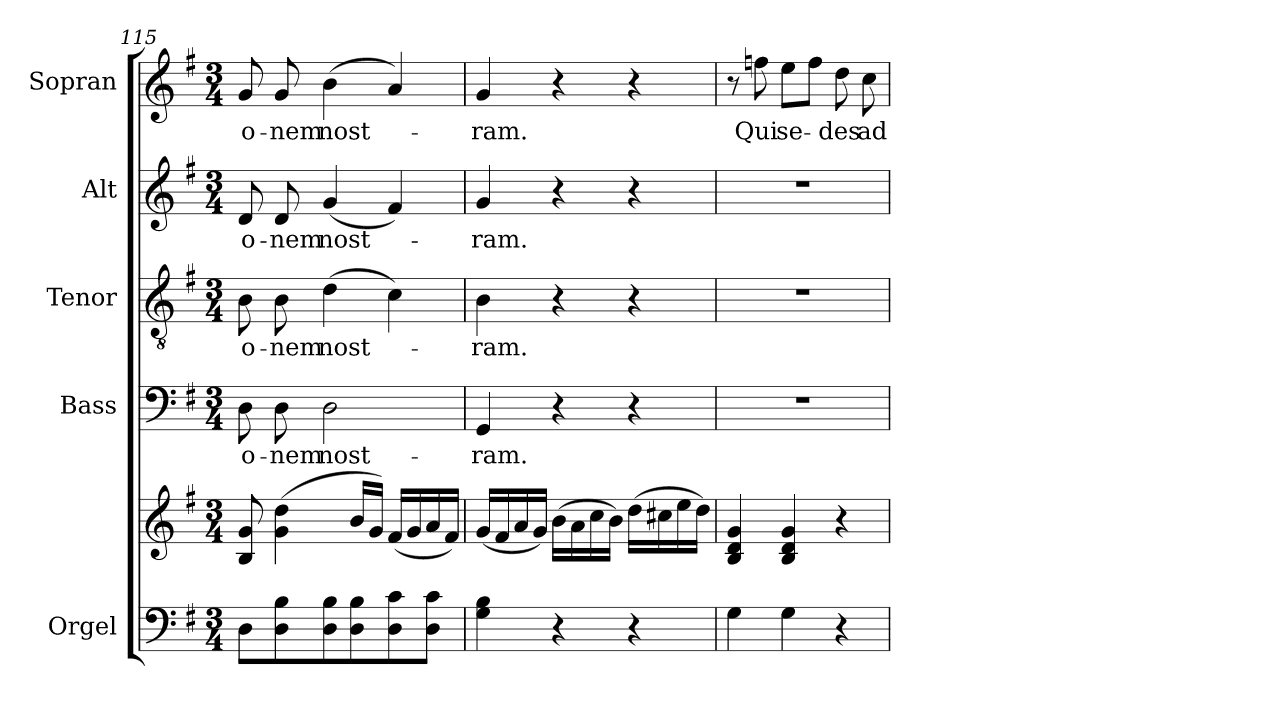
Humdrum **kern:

**kern	**kern	**kern	**text	**kern	**text	**kern	**text	**kern	**text
*part5	*part5	*part4	*part4	*part3	*part3	*part2	*part2	*part1	*part1
*staff6	*staff5	*staff4	*staff4	*staff3	*staff3	*staff2	*staff2	*staff1	*staff1
*I"Orgel	*	*I"Bass	*	*I"Tenor	*	*I"Alt	*	*I"Sopran	*
*I'Org.	*	*I'B.	*	*I'T.	*	*I'A.	*	*I'S.	*
!!LO:PB:g=z
*clefF4	*clefG2	*clefF4	*	*clefGv2	*	*clefG2	*	*clefG2	*
*k[f#]	*k[f#]	*k[f#]	*	*k[f#]	*	*k[f#]	*	*k[f#]	*
*G:	*G:	*G:	*	*G:	*	*G:	*	*G:	*
*M3/4	*M3/4	*M3/4	*	*M3/4	*	*M3/4	*	*M3/4	*
=115	=115	=115	=115	=115	=115	=115	=115	=115	=115
!	!	!	!LO:LY:b	!	!LO:LY:b	!	!LO:LY:b	!	!LO:LY:b
8D\L	8B/ 8g/	8D\	-o-	8B\	-o-	8d/	-o-	8g/	-o-
!	!	!	!LO:LY:b	!	!LO:LY:b	!	!LO:LY:b	!	!LO:LY:b
8D\ 8B\	(>4g\ 4dd\	8D\	-nem	8B\	-nem	8d/	-nem	8g/	-nem
!	!	!	!LO:LY:b	!	!LO:LY:b	!	!LO:LY:b	!	!LO:LY:b
8D\ 8B\	.	2D\	nost-	(>4d\	nost-	(<4g/	nost-	(>4b\	nost-
8D\ 8B\	16b/LL	.	.	.	.	.	.	.	.
.	16g/JJ)	.	.	.	.	.	.	.	.
8D\ 8c\	(<16f#/LL	.	.	4c\)	.	4f#/)	.	4a/)	.
.	16g/	.	.	.	.	.	.	.	.
8D\ 8c\J	16a/	.	.	.	.	.	.	.	.
.	16f#/JJ)	.	.	.	.	.	.	.	.
=116	=116	=116	=116	=116	=116	=116	=116	=116	=116
!	!	!	!LO:LY:b	!	!LO:LY:b	!	!LO:LY:b	!	!LO:LY:b
4G\ 4B\	(<16g/LL	4GG/	-ram.	4B\	-ram.	4g/	-ram.	4g/	-ram.
.	16f#/	.	.	.	.	.	.	.	.
.	16a/	.	.	.	.	.	.	.	.
.	16g/JJ)	.	.	.	.	.	.	.	.
4r	(>16b\LL	4r	.	4r	.	4r	.	4r	.
.	16a\	.	.	.	.	.	.	.	.
.	16cc\	.	.	.	.	.	.	.	.
.	16b\JJ)	.	.	.	.	.	.	.	.
4r	(>16dd\LL	4r	.	4r	.	4r	.	4r	.
.	16cc#X\	.	.	.	.	.	.	.	.
.	16ee\	.	.	.	.	.	.	.	.
.	16dd\JJ)	.	.	.	.	.	.	.	.
=117	=117	=117	=117	=117	=117	=117	=117	=117	=117
4G\	4B/ 4d/ 4g/	2.r	.	2.r	.	2.r	.	8r	.
!	!	!	!	!	!	!	!	!	!LO:LY:b
.	.	.	.	.	.	.	.	8ffn\	Qui
!	!	!	!	!	!	!	!	!	!LO:LY:b
4G\	4B/ 4d/ 4g/	.	.	.	.	.	.	8ee\L	se-
.	.	.	.	.	.	.	.	8ff\J	.
!	!	!	!	!	!	!	!	!	!LO:LY:b
4r	4r	.	.	.	.	.	.	8dd\	-des
!	!	!	!	!	!	!	!	!	!LO:LY:b
.	.	.	.	.	.	.	.	8cc\	ad
=	=	=	=	=	=	=	=	=	=
*-	*-	*-	*-	*-	*-	*-	*-	*-	*-
